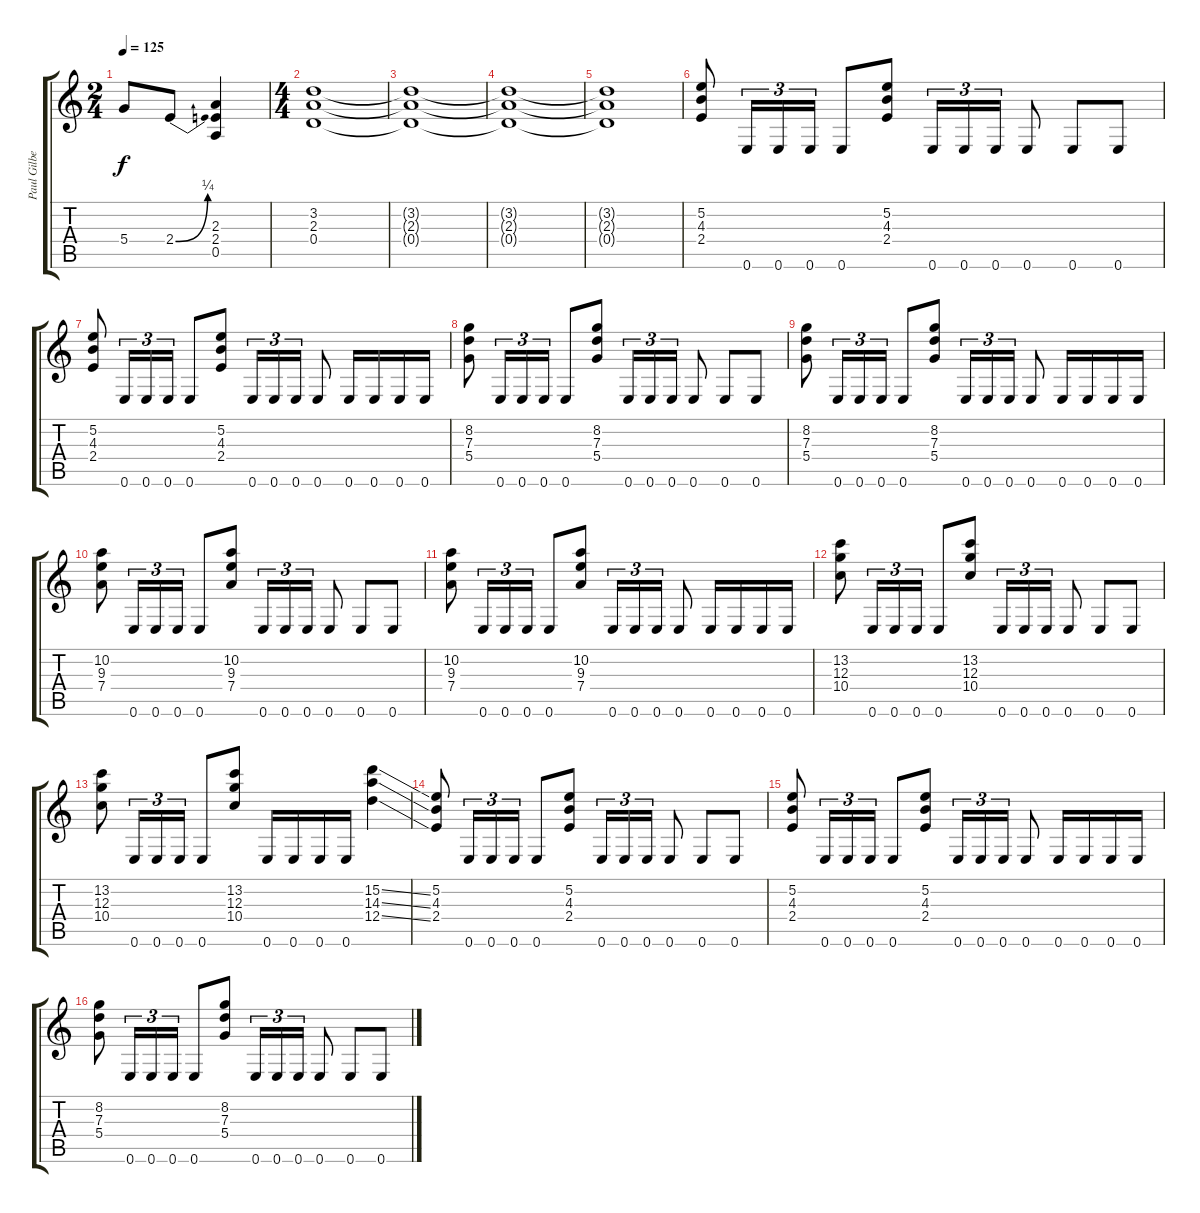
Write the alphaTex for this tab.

\track ("Paul Gilbert" "Paul Gilbe") {instrument distortionguitar}
\staff {score tabs}
\tuning (E4 B3 G3 D3 A2 E2) {hide}
\ts (2 4)
\tempo 125
\clef g2
\ks c
5.4{t}.8{dy f} 2.4{be (bend 0 0 60 1)}.8 (2.3 2.4 0.5).4 |
\ts (4 4)
(3.2 2.3 0.4).1 |
(3.2{t} 2.3{t} 0.4{t}).1 |
(3.2{t} 2.3{t} 0.4{t}).1 |
(3.2{t} 2.3{t} 0.4{t}).1 |
(5.2 4.3 2.4).8 0.6.16{tu (3 2)} 0.6.16{tu (3 2)} 0.6.16{tu (3 2)} 0.6.8 (5.2 4.3 2.4).8 0.6.16{tu (3 2)} 0.6.16{tu (3 2)} 0.6.16{tu (3 2)} 0.6.8 0.6.8 0.6.8 |
(5.2 4.3 2.4).8 0.6.16{tu (3 2)} 0.6.16{tu (3 2)} 0.6.16{tu (3 2)} 0.6.8 (5.2 4.3 2.4).8 0.6.16{tu (3 2)} 0.6.16{tu (3 2)} 0.6.16{tu (3 2)} 0.6.8 0.6.16 0.6.16 0.6.16 0.6.16 |
(8.2 7.3 5.4).8 0.6.16{tu (3 2)} 0.6.16{tu (3 2)} 0.6.16{tu (3 2)} 0.6.8 (8.2 7.3 5.4).8 0.6.16{tu (3 2)} 0.6.16{tu (3 2)} 0.6.16{tu (3 2)} 0.6.8 0.6.8 0.6.8 |
(8.2 7.3 5.4).8 0.6.16{tu (3 2)} 0.6.16{tu (3 2)} 0.6.16{tu (3 2)} 0.6.8 (8.2 7.3 5.4).8 0.6.16{tu (3 2)} 0.6.16{tu (3 2)} 0.6.16{tu (3 2)} 0.6.8 0.6.16 0.6.16 0.6.16 0.6.16 |
(10.2 9.3 7.4).8 0.6.16{tu (3 2)} 0.6.16{tu (3 2)} 0.6.16{tu (3 2)} 0.6.8 (10.2 9.3 7.4).8 0.6.16{tu (3 2)} 0.6.16{tu (3 2)} 0.6.16{tu (3 2)} 0.6.8 0.6.8 0.6.8 |
(10.2 9.3 7.4).8 0.6.16{tu (3 2)} 0.6.16{tu (3 2)} 0.6.16{tu (3 2)} 0.6.8 (10.2 9.3 7.4).8 0.6.16{tu (3 2)} 0.6.16{tu (3 2)} 0.6.16{tu (3 2)} 0.6.8 0.6.16 0.6.16 0.6.16 0.6.16 |
(13.2 12.3 10.4).8 0.6.16{tu (3 2)} 0.6.16{tu (3 2)} 0.6.16{tu (3 2)} 0.6.8 (13.2 12.3 10.4).8 0.6.16{tu (3 2)} 0.6.16{tu (3 2)} 0.6.16{tu (3 2)} 0.6.8 0.6.8 0.6.8 |
(13.2 12.3 10.4).8 0.6.16{tu (3 2)} 0.6.16{tu (3 2)} 0.6.16{tu (3 2)} 0.6.8 (13.2 12.3 10.4).8 0.6.16 0.6.16 0.6.16 0.6.16 (15.2{ss} 14.3{ss} 12.4{ss}).4 |
(5.2 4.3 2.4).8 0.6.16{tu (3 2)} 0.6.16{tu (3 2)} 0.6.16{tu (3 2)} 0.6.8 (5.2 4.3 2.4).8 0.6.16{tu (3 2)} 0.6.16{tu (3 2)} 0.6.16{tu (3 2)} 0.6.8 0.6.8 0.6.8 |
(5.2 4.3 2.4).8 0.6.16{tu (3 2)} 0.6.16{tu (3 2)} 0.6.16{tu (3 2)} 0.6.8 (5.2 4.3 2.4).8 0.6.16{tu (3 2)} 0.6.16{tu (3 2)} 0.6.16{tu (3 2)} 0.6.8 0.6.16 0.6.16 0.6.16 0.6.16 |
(8.2 7.3 5.4).8 0.6.16{tu (3 2)} 0.6.16{tu (3 2)} 0.6.16{tu (3 2)} 0.6.8 (8.2 7.3 5.4).8 0.6.16{tu (3 2)} 0.6.16{tu (3 2)} 0.6.16{tu (3 2)} 0.6.8 0.6.8 0.6.8
